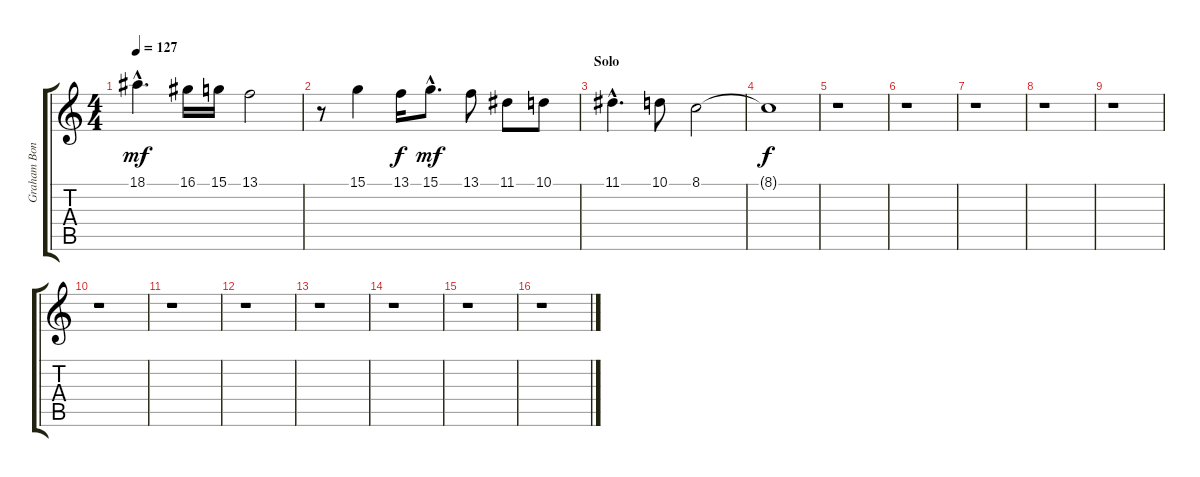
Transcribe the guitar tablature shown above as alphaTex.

\track ("Graham Bonnet" "Graham Bon") {instrument brasssection}
\staff {score tabs}
\tuning (E4 B3 G3 D3 A2 E2) {hide}
\ts (4 4)
\tempo 127
\clef g2
\ks c
18.1{hac}.4{d dy mf} 16.1.16 15.1.16 13.1.2 |
r.8 15.1.4 13.1.16{dy f} 15.1{hac}.8{d dy mf} 13.1.8 11.1.8 10.1.8 |
\section ("" "Solo")
11.1{hac}.4{d} 10.1.8 8.1.2 |
8.1{t}.1{dy f} |
r.1 |
r.1 |
r.1 |
r.1 |
r.1 |
r.1 |
r.1 |
r.1 |
r.1 |
r.1 |
r.1 |
r.1
